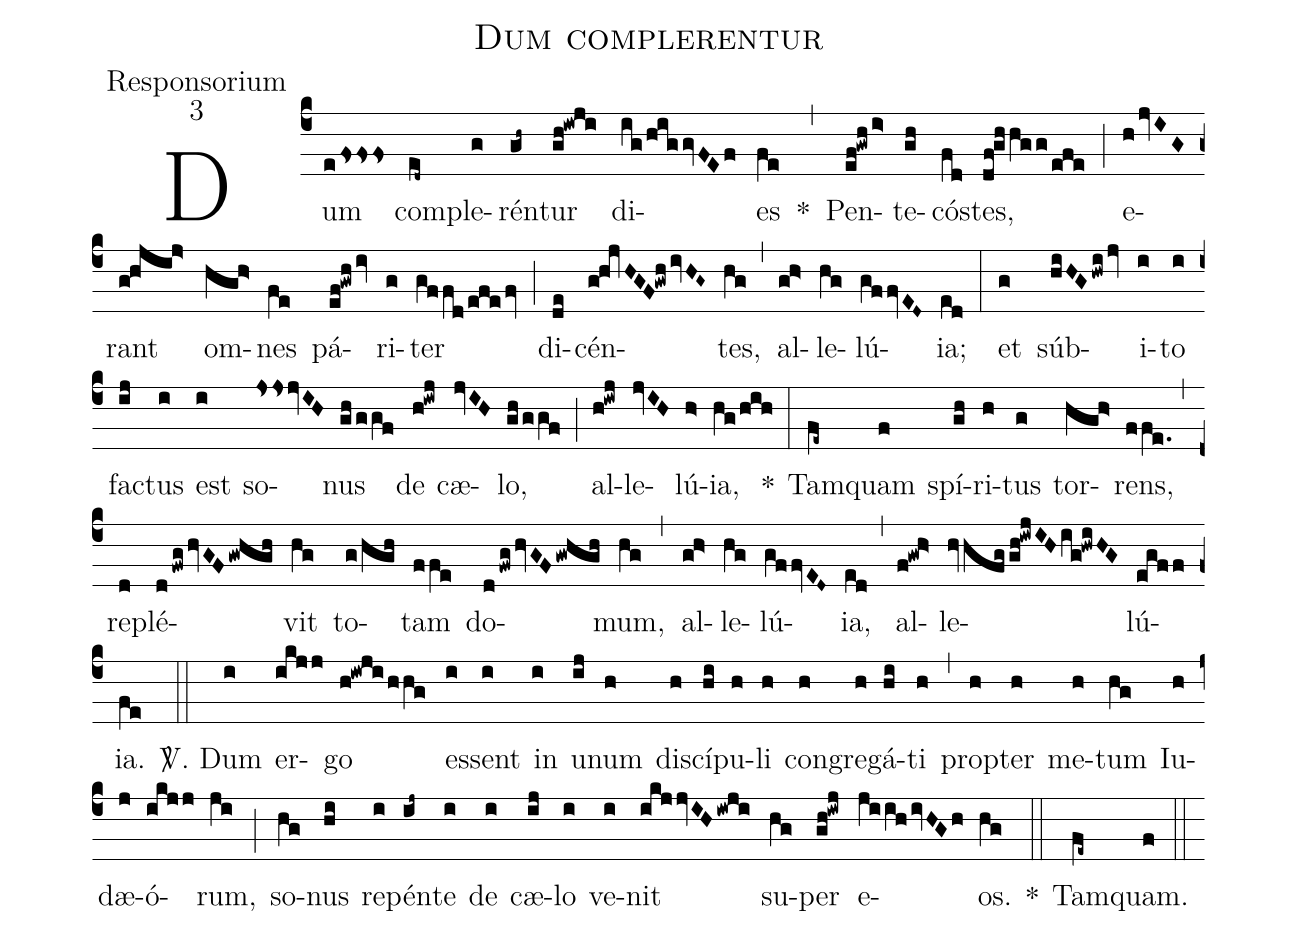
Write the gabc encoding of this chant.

name:Dum complerentur;
office-part:Responsorium;
mode:3;
%%
(c4) Dum(efsss) com(ed~)ple(g)rén(gh~)tur(gh!iwji) di(ig/higgvFEf)es(fe) *(,) Pen(ef!gwh/i>)te(gh)có(fd)stes,(df!ghhgg/efe) (;) e(hjvIG)rant(g!hjij>)
om(hgh>)nes(fe)  pá(ef!gwh/iv)ri(g)ter(gffd/efe/fv) (;) di(de)cén(g@hqj/HGF!gwhivHG~)tes,(hg) (,)
al(gh>)le(hg)lú(gf/fvED~)ia;(ed) (:)
et(g) súb(hiHGhwijv)i(i)to(i) fac(ij)tus(i) est(i) so(jssjvIH)nus(gh/ggf) de(h!iwj) cæ(jvIH)lo,(gh/ggf) (;)
al(h!iwj)le(jvIH)lú(h>)ia,(hg/hih) *(:) Tam(fe~)quam(f) spí(gh)ri(h)tus(g) tor(hgh>)rens,(ffe.) (,)
re(d)plé(dfwghvGFgwhgh)vit(hg) to(g/hgh)tam(ffe) do(dfwghvGFgwhgh)mum,(hg) (,)
al(gh>)le(hg)lú(gf/fvED~)ia,(ed) (,)
al(f!gwh>)le(hvhfg/gh!iwjIHig!hwiHG)lú(egff)ia.(fe) (::)

<sp>V/</sp>. Dum(i) er(ikjj)go(h!iwji/hhg) es(i)sent(i) in(i) u(ij)num(h) di(h)scí(hi)pu(h)li(h) con(h)gre(h)gá(hi)ti(h) (,) pro(h)pter(h) me(h)tum(hg) Iu(h)dæ(j)ó(ikjj)rum,(ji) (;)
so(hg)nus(hi) re(i)pén(ij~)te(i) de(i) cæ(ij)lo(i) ve(i)nit(ikjjvIHiwji) su(hg)per(gh!iwj) e(jiihivHGh)os.(hg) *(::) Tam(fe~)quam.(f) (::)
